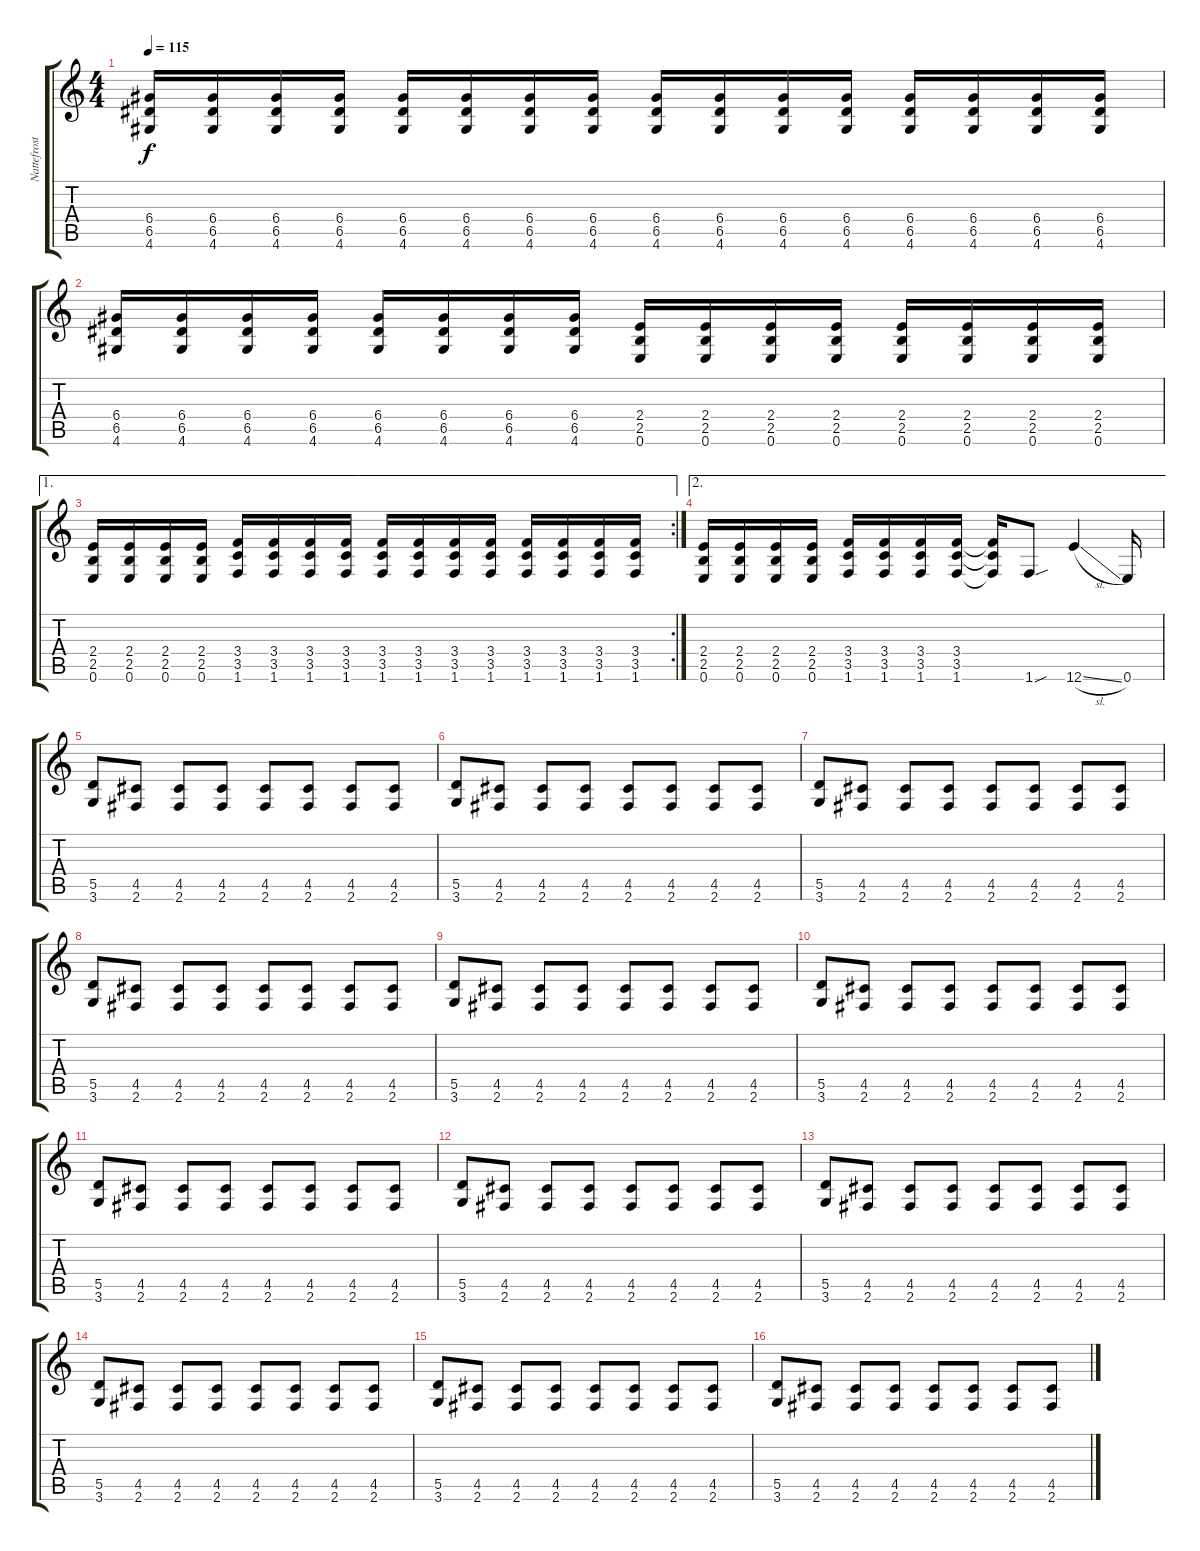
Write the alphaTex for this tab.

\track ("Nattefrost" "Nattefrost") {instrument distortionguitar}
\staff {score tabs}
\tuning (E4 B3 G3 D3 A2 E2) {hide}
\ts (4 4)
\tempo 115
\clef g2
\ks c
(6.4 6.5 4.6).16{dy f} (6.4 6.5 4.6).16 (6.4 6.5 4.6).16 (6.4 6.5 4.6).16 (6.4 6.5 4.6).16 (6.4 6.5 4.6).16 (6.4 6.5 4.6).16 (6.4 6.5 4.6).16 (6.4 6.5 4.6).16 (6.4 6.5 4.6).16 (6.4 6.5 4.6).16 (6.4 6.5 4.6).16 (6.4 6.5 4.6).16 (6.4 6.5 4.6).16 (6.4 6.5 4.6).16 (6.4 6.5 4.6).16 |
(6.4 6.5 4.6).16 (6.4 6.5 4.6).16 (6.4 6.5 4.6).16 (6.4 6.5 4.6).16 (6.4 6.5 4.6).16 (6.4 6.5 4.6).16 (6.4 6.5 4.6).16 (6.4 6.5 4.6).16 (2.4 2.5 0.6).16 (2.4 2.5 0.6).16 (2.4 2.5 0.6).16 (2.4 2.5 0.6).16 (2.4 2.5 0.6).16 (2.4 2.5 0.6).16 (2.4 2.5 0.6).16 (2.4 2.5 0.6).16 |
\ae 1
\rc 2
(2.4 2.5 0.6).16 (2.4 2.5 0.6).16 (2.4 2.5 0.6).16 (2.4 2.5 0.6).16 (3.4 3.5 1.6).16 (3.4 3.5 1.6).16 (3.4 3.5 1.6).16 (3.4 3.5 1.6).16 (3.4 3.5 1.6).16 (3.4 3.5 1.6).16 (3.4 3.5 1.6).16 (3.4 3.5 1.6).16 (3.4 3.5 1.6).16 (3.4 3.5 1.6).16 (3.4 3.5 1.6).16 (3.4 3.5 1.6).16 |
\ae 2
(2.4 2.5 0.6).16 (2.4 2.5 0.6).16 (2.4 2.5 0.6).16 (2.4 2.5 0.6).16 (3.4 3.5 1.6).16 (3.4 3.5 1.6).16 (3.4 3.5 1.6).16 (3.4 3.5 1.6).16 (3.4{t} 3.5{t} 1.6{t}).16 1.6{sou}.8 12.6{sl}.4 0.6.16 |
(5.5 3.6).8 (4.5 2.6).8 (4.5 2.6).8 (4.5 2.6).8 (4.5 2.6).8 (4.5 2.6).8 (4.5 2.6).8 (4.5 2.6).8 |
(5.5 3.6).8 (4.5 2.6).8 (4.5 2.6).8 (4.5 2.6).8 (4.5 2.6).8 (4.5 2.6).8 (4.5 2.6).8 (4.5 2.6).8 |
(5.5 3.6).8 (4.5 2.6).8 (4.5 2.6).8 (4.5 2.6).8 (4.5 2.6).8 (4.5 2.6).8 (4.5 2.6).8 (4.5 2.6).8 |
(5.5 3.6).8 (4.5 2.6).8 (4.5 2.6).8 (4.5 2.6).8 (4.5 2.6).8 (4.5 2.6).8 (4.5 2.6).8 (4.5 2.6).8 |
(5.5 3.6).8 (4.5 2.6).8 (4.5 2.6).8 (4.5 2.6).8 (4.5 2.6).8 (4.5 2.6).8 (4.5 2.6).8 (4.5 2.6).8 |
(5.5 3.6).8 (4.5 2.6).8 (4.5 2.6).8 (4.5 2.6).8 (4.5 2.6).8 (4.5 2.6).8 (4.5 2.6).8 (4.5 2.6).8 |
(5.5 3.6).8 (4.5 2.6).8 (4.5 2.6).8 (4.5 2.6).8 (4.5 2.6).8 (4.5 2.6).8 (4.5 2.6).8 (4.5 2.6).8 |
(5.5 3.6).8 (4.5 2.6).8 (4.5 2.6).8 (4.5 2.6).8 (4.5 2.6).8 (4.5 2.6).8 (4.5 2.6).8 (4.5 2.6).8 |
(5.5 3.6).8 (4.5 2.6).8 (4.5 2.6).8 (4.5 2.6).8 (4.5 2.6).8 (4.5 2.6).8 (4.5 2.6).8 (4.5 2.6).8 |
(5.5 3.6).8 (4.5 2.6).8 (4.5 2.6).8 (4.5 2.6).8 (4.5 2.6).8 (4.5 2.6).8 (4.5 2.6).8 (4.5 2.6).8 |
(5.5 3.6).8 (4.5 2.6).8 (4.5 2.6).8 (4.5 2.6).8 (4.5 2.6).8 (4.5 2.6).8 (4.5 2.6).8 (4.5 2.6).8 |
(5.5 3.6).8 (4.5 2.6).8 (4.5 2.6).8 (4.5 2.6).8 (4.5 2.6).8 (4.5 2.6).8 (4.5 2.6).8 (4.5 2.6).8
